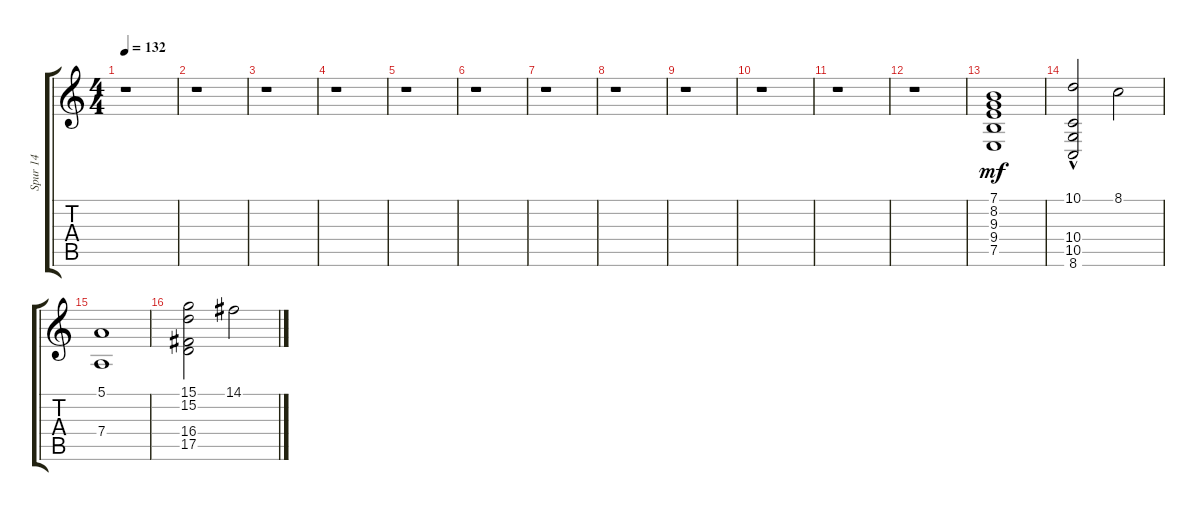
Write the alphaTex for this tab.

\track ("Spur 14" "Spur 14") {instrument stringensemble2}
\staff {score tabs}
\tuning (E4 B3 G3 D3 A2 E2) {hide}
\ts (4 4)
\tempo 132
\clef g2
\ks c
r.1{dy mf instrument stringensemble2} |
r.1 |
r.1 |
r.1 |
r.1 |
r.1 |
r.1 |
r.1 |
r.1 |
r.1 |
r.1 |
r.1 |
(7.1 8.2 9.3 9.4 7.5).1 |
(10.1 10.4 10.5{hac} 8.6).2 8.1.2 |
(5.1 7.4).1 |
(15.1 15.2 16.4 17.5).2 14.1.2
